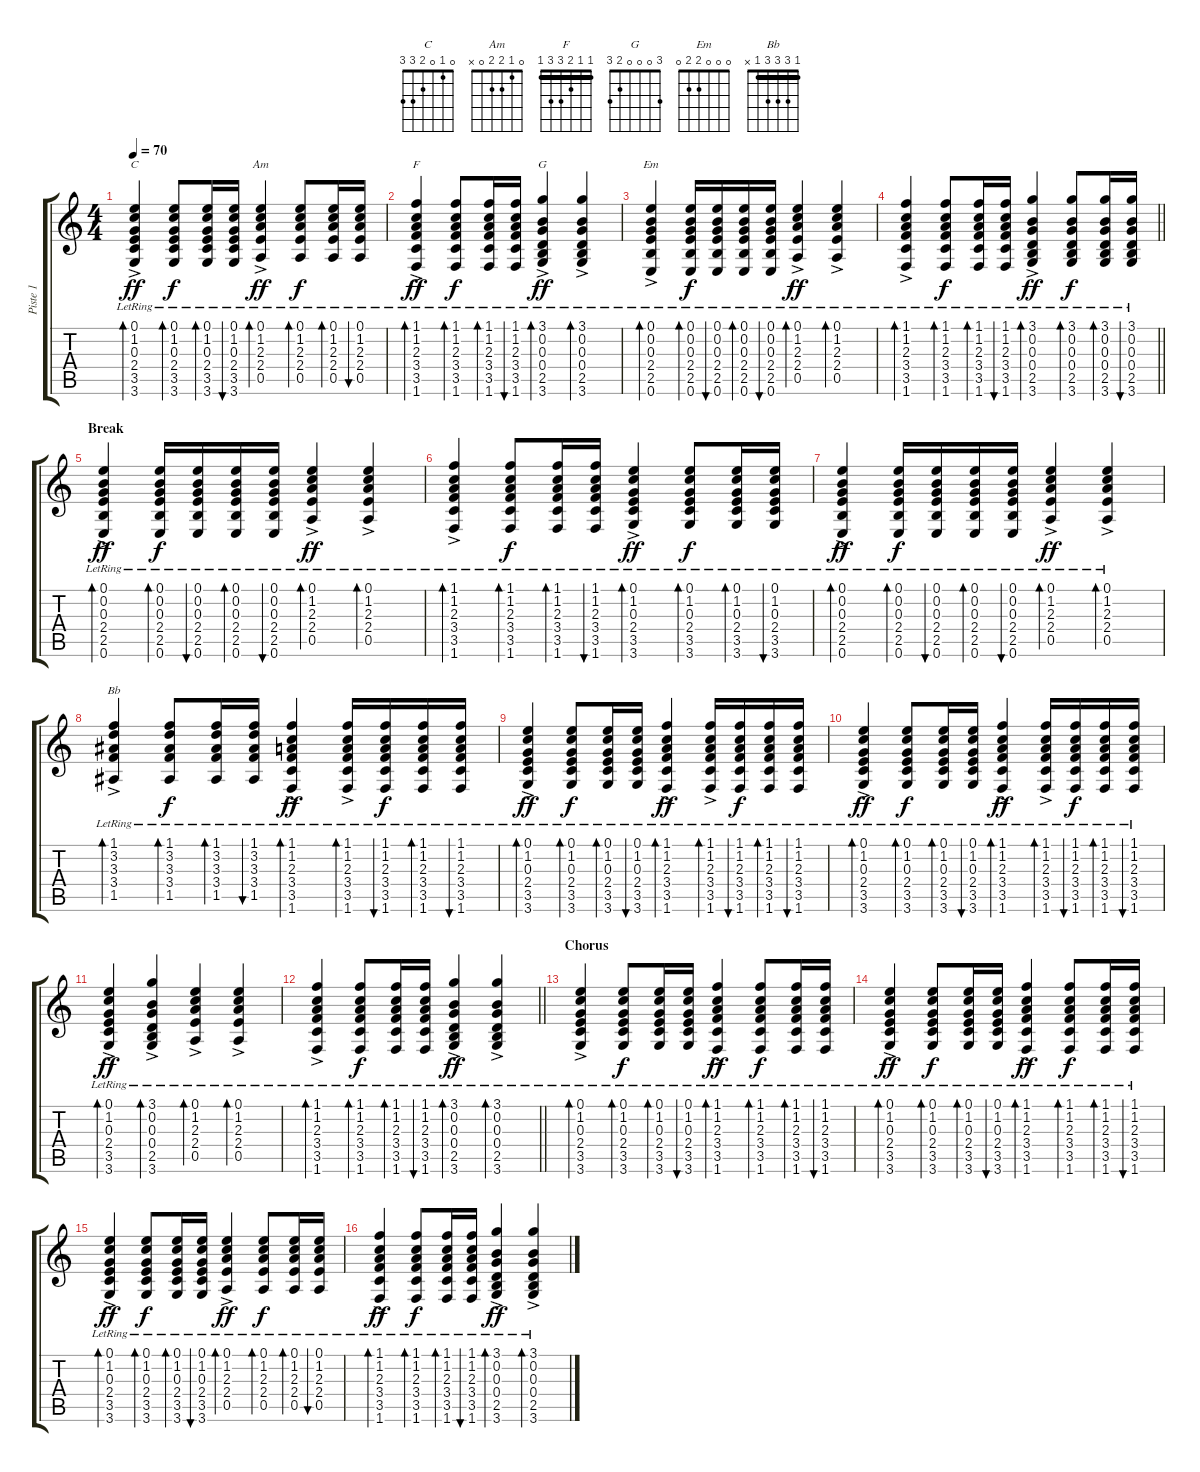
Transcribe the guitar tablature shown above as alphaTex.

\track ("Piste 1" "Piste 1") {instrument acousticguitarnylon}
\staff {score tabs}
\tuning (E4 B3 G3 D3 A2 E2) {hide}
\chord ("C" 0 1 0 2 3 3)
\chord ("Am" 0 1 2 2 0 x)
\chord ("F" 1 1 2 3 3 1) {barre 1}
\chord ("G" 3 0 0 0 2 3)
\chord ("Em" 0 0 0 2 2 0)
\chord ("Bb" 1 3 3 3 1 x) {barre 1}
\ts (4 4)
\tempo 70
\clef g2
\ks c
(0.1{ac lr} 1.2{ac lr} 0.3{ac lr} 2.4{ac lr} 3.5{ac lr} 3.6{ac lr}).4{bd 60 ch "C" dy ff} (0.1{lr} 1.2{lr} 0.3{lr} 2.4{lr} 3.5{lr} 3.6{lr}).8{bd 60 dy f} (0.1{lr} 1.2{lr} 0.3{lr} 2.4{lr} 3.5{lr} 3.6{lr}).16{bd 60} (0.1{lr} 1.2{lr} 0.3{lr} 2.4{lr} 3.5{lr} 3.6{lr}).16{bu 60} (0.1{ac lr} 1.2{ac lr} 2.3{ac lr} 2.4{ac lr} 0.5{ac lr}).4{bd 60 ch "Am" dy ff} (0.1{lr} 1.2{lr} 2.3{lr} 2.4{lr} 0.5{lr}).8{bd 60 dy f} (0.1{lr} 1.2{lr} 2.3{lr} 2.4{lr} 0.5{lr}).16{bd 60} (0.1{lr} 1.2{lr} 2.3{lr} 2.4{lr} 0.5{lr}).16{bu 60} |
(1.1{ac lr} 1.2{ac lr} 2.3{ac lr} 3.4{ac lr} 3.5{ac lr} 1.6{ac lr}).4{bd 60 ch "F" dy ff} (1.1{lr} 1.2{lr} 2.3{lr} 3.4{lr} 3.5{lr} 1.6{lr}).8{bd 60 dy f} (1.1{lr} 1.2{lr} 2.3{lr} 3.4{lr} 3.5{lr} 1.6{lr}).16{bd 60} (1.1{lr} 1.2{lr} 2.3{lr} 3.4{lr} 3.5{lr} 1.6{lr}).16{bu 60} (3.1{ac lr} 0.2{ac lr} 0.3{ac lr} 0.4{ac lr} 2.5{ac lr} 3.6{ac lr}).4{bd 60 ch "G" dy ff} (3.1{ac lr} 0.2{ac lr} 0.3{ac lr} 0.4{ac lr} 2.5{ac lr} 3.6{ac lr}).4{bd 60} |
(0.1{ac lr} 0.2{ac lr} 0.3{ac lr} 2.4{ac lr} 2.5{ac lr} 0.6{ac lr}).4{bd 60 ch "Em"} (0.1{lr} 0.2{lr} 0.3{lr} 2.4{lr} 2.5{lr} 0.6{lr}).16{bd 60 dy f} (0.1{lr} 0.2{lr} 0.3{lr} 2.4{lr} 2.5{lr} 0.6{lr}).16{bu 60} (0.1{lr} 0.2{lr} 0.3{lr} 2.4{lr} 2.5{lr} 0.6{lr}).16{bd 60} (0.1{lr} 0.2{lr} 0.3{lr} 2.4{lr} 2.5{lr} 0.6{lr}).16{bu 60} (0.1{ac lr} 1.2{ac lr} 2.3{ac lr} 2.4{ac lr} 0.5{ac lr}).4{bd 60 dy ff} (0.1{ac lr} 1.2{ac lr} 2.3{ac lr} 2.4{ac lr} 0.5{ac lr}).4{bd 60} |
\barLineRight lightlight
(1.1{ac lr} 1.2{ac lr} 2.3{ac lr} 3.4{ac lr} 3.5{ac lr} 1.6{ac lr}).4{bd 60} (1.1{lr} 1.2{lr} 2.3{lr} 3.4{lr} 3.5{lr} 1.6{lr}).8{bd 60 dy f} (1.1{lr} 1.2{lr} 2.3{lr} 3.4{lr} 3.5{lr} 1.6{lr}).16{bd 60} (1.1{lr} 1.2{lr} 2.3{lr} 3.4{lr} 3.5{lr} 1.6{lr}).16{bu 60} (3.1{ac lr} 0.2{ac lr} 0.3{ac lr} 0.4{ac lr} 2.5{ac lr} 3.6{ac lr}).4{bd 60 dy ff} (3.1{lr} 0.2{lr} 0.3{lr} 0.4{lr} 2.5{lr} 3.6{lr}).8{bd 60 dy f} (3.1{lr} 0.2{lr} 0.3{lr} 0.4{lr} 2.5{lr} 3.6{lr}).16{bd 60} (3.1{lr} 0.2{lr} 0.3{lr} 0.4{lr} 2.5{lr} 3.6{lr}).16{bu 60} |
\section ("" "Break")
(0.1{ac lr} 0.2{ac lr} 0.3{ac lr} 2.4{ac lr} 2.5{ac lr} 0.6{ac lr}).4{bd 60 dy ff} (0.1{lr} 0.2{lr} 0.3{lr} 2.4{lr} 2.5{lr} 0.6{lr}).16{bd 60 dy f} (0.1{lr} 0.2{lr} 0.3{lr} 2.4{lr} 2.5{lr} 0.6{lr}).16{bu 60} (0.1{lr} 0.2{lr} 0.3{lr} 2.4{lr} 2.5{lr} 0.6{lr}).16{bd 60} (0.1{lr} 0.2{lr} 0.3{lr} 2.4{lr} 2.5{lr} 0.6{lr}).16{bu 60} (0.1{ac lr} 1.2{ac lr} 2.3{ac lr} 2.4{ac lr} 0.5{ac lr}).4{bd 60 dy ff} (0.1{ac lr} 1.2{ac lr} 2.3{ac lr} 2.4{ac lr} 0.5{ac lr}).4{bd 60} |
(1.1{ac lr} 1.2{ac lr} 2.3{ac lr} 3.4{ac lr} 3.5{ac lr} 1.6{ac lr}).4{bd 60} (1.1{lr} 1.2{lr} 2.3{lr} 3.4{lr} 3.5{lr} 1.6{lr}).8{bd 60 dy f} (1.1{lr} 1.2{lr} 2.3{lr} 3.4{lr} 3.5{lr} 1.6{lr}).16{bd 60} (1.1{lr} 1.2{lr} 2.3{lr} 3.4{lr} 3.5{lr} 1.6{lr}).16{bu 60} (0.1{ac lr} 1.2{ac lr} 0.3{ac lr} 2.4{ac lr} 3.5{ac lr} 3.6{ac lr}).4{bd 60 dy ff} (0.1{lr} 1.2{lr} 0.3{lr} 2.4{lr} 3.5{lr} 3.6{lr}).8{bd 60 dy f} (0.1{lr} 1.2{lr} 0.3{lr} 2.4{lr} 3.5{lr} 3.6{lr}).16{bd 60} (0.1{lr} 1.2{lr} 0.3{lr} 2.4{lr} 3.5{lr} 3.6{lr}).16{bu 60} |
(0.1{ac lr} 0.2{ac lr} 0.3{ac lr} 2.4{ac lr} 2.5{ac lr} 0.6{ac lr}).4{bd 60 dy ff} (0.1{lr} 0.2{lr} 0.3{lr} 2.4{lr} 2.5{lr} 0.6{lr}).16{bd 60 dy f} (0.1{lr} 0.2{lr} 0.3{lr} 2.4{lr} 2.5{lr} 0.6{lr}).16{bu 60} (0.1{lr} 0.2{lr} 0.3{lr} 2.4{lr} 2.5{lr} 0.6{lr}).16{bd 60} (0.1{lr} 0.2{lr} 0.3{lr} 2.4{lr} 2.5{lr} 0.6{lr}).16{bu 60} (0.1{ac lr} 1.2{ac lr} 2.3{ac lr} 2.4{ac lr} 0.5{ac lr}).4{bd 60 dy ff} (0.1{ac lr} 1.2{ac lr} 2.3{ac lr} 2.4{ac lr} 0.5{ac lr}).4{bd 60} |
(1.1{ac lr} 3.2{ac lr} 3.3{ac lr} 3.4{ac lr} 1.5{ac lr}).4{bd 30 ch "Bb"} (1.1{lr} 3.2{lr} 3.3{lr} 3.4{lr} 1.5{lr}).8{bd 60 dy f} (1.1{lr} 3.2{lr} 3.3{lr} 3.4{lr} 1.5{lr}).16{bd 60} (1.1{lr} 3.2{lr} 3.3{lr} 3.4{lr} 1.5{lr}).16{bu 60} (1.1{ac lr} 1.2{ac lr} 2.3{ac lr} 3.4{ac lr} 3.5{ac lr} 1.6{ac lr}).4{bd 60 dy ff} (1.1{ac lr} 1.2{ac lr} 2.3{ac lr} 3.4{ac lr} 3.5{ac lr} 1.6{ac lr}).16{bd 60} (1.1{lr} 1.2{lr} 2.3{lr} 3.4{lr} 3.5{lr} 1.6{lr}).16{bu 60 dy f} (1.1{lr} 1.2{lr} 2.3{lr} 3.4{lr} 3.5{lr} 1.6{lr}).16{bd 60} (1.1{lr} 1.2{lr} 2.3{lr} 3.4{lr} 3.5{lr} 1.6{lr}).16{bu 60} |
(0.1{ac lr} 1.2{ac lr} 0.3{ac lr} 2.4{ac lr} 3.5{ac lr} 3.6{ac lr}).4{bd 60 dy ff} (0.1{lr} 1.2{lr} 0.3{lr} 2.4{lr} 3.5{lr} 3.6{lr}).8{bd 60 dy f} (0.1{lr} 1.2{lr} 0.3{lr} 2.4{lr} 3.5{lr} 3.6{lr}).16{bd 60} (0.1{lr} 1.2{lr} 0.3{lr} 2.4{lr} 3.5{lr} 3.6{lr}).16{bu 60} (1.1{ac lr} 1.2{ac lr} 2.3{ac lr} 3.4{ac lr} 3.5{ac lr} 1.6{ac lr}).4{bd 60 dy ff} (1.1{ac lr} 1.2{ac lr} 2.3{ac lr} 3.4{ac lr} 3.5{ac lr} 1.6{ac lr}).16{bd 60} (1.1{lr} 1.2{lr} 2.3{lr} 3.4{lr} 3.5{lr} 1.6{lr}).16{bu 60 dy f} (1.1{lr} 1.2{lr} 2.3{lr} 3.4{lr} 3.5{lr} 1.6{lr}).16{bd 60} (1.1{lr} 1.2{lr} 2.3{lr} 3.4{lr} 3.5{lr} 1.6{lr}).16{bu 60} |
(0.1{ac lr} 1.2{ac lr} 0.3{ac lr} 2.4{ac lr} 3.5{ac lr} 3.6{ac lr}).4{bd 60 dy ff} (0.1{lr} 1.2{lr} 0.3{lr} 2.4{lr} 3.5{lr} 3.6{lr}).8{bd 60 dy f} (0.1{lr} 1.2{lr} 0.3{lr} 2.4{lr} 3.5{lr} 3.6{lr}).16{bd 60} (0.1{lr} 1.2{lr} 0.3{lr} 2.4{lr} 3.5{lr} 3.6{lr}).16{bu 60} (1.1{ac lr} 1.2{ac lr} 2.3{ac lr} 3.4{ac lr} 3.5{ac lr} 1.6{ac lr}).4{bd 60 dy ff} (1.1{ac lr} 1.2{ac lr} 2.3{ac lr} 3.4{ac lr} 3.5{ac lr} 1.6{ac lr}).16{bd 60} (1.1{lr} 1.2{lr} 2.3{lr} 3.4{lr} 3.5{lr} 1.6{lr}).16{bu 60 dy f} (1.1{lr} 1.2{lr} 2.3{lr} 3.4{lr} 3.5{lr} 1.6{lr}).16{bd 60} (1.1{lr} 1.2{lr} 2.3{lr} 3.4{lr} 3.5{lr} 1.6{lr}).16{bu 60} |
(0.1{ac lr} 1.2{ac lr} 0.3{ac lr} 2.4{ac lr} 3.5{ac lr} 3.6{ac lr}).4{bd 60 dy ff} (3.1{ac lr} 0.2{ac lr} 0.3{ac lr} 0.4{ac lr} 2.5{ac lr} 3.6{ac lr}).4{bd 60} (0.1{ac lr} 1.2{ac lr} 2.3{ac lr} 2.4{ac lr} 0.5{ac lr}).4{bd 60} (0.1{ac lr} 1.2{ac lr} 2.3{ac lr} 2.4{ac lr} 0.5{ac lr}).4{bd 60} |
\barLineRight lightlight
(1.1{ac lr} 1.2{ac lr} 2.3{ac lr} 3.4{ac lr} 3.5{ac lr} 1.6{ac lr}).4{bd 60} (1.1{lr} 1.2{lr} 2.3{lr} 3.4{lr} 3.5{lr} 1.6{lr}).8{bd 60 dy f} (1.1{lr} 1.2{lr} 2.3{lr} 3.4{lr} 3.5{lr} 1.6{lr}).16{bd 60} (1.1{lr} 1.2{lr} 2.3{lr} 3.4{lr} 3.5{lr} 1.6{lr}).16{bu 60} (3.1{ac lr} 0.2{ac lr} 0.3{ac lr} 0.4{ac lr} 2.5{ac lr} 3.6{ac lr}).4{bd 60 dy ff} (3.1{ac lr} 0.2{ac lr} 0.3{ac lr} 0.4{ac lr} 2.5{ac lr} 3.6{ac lr}).4{bd 60} |
\section ("" "Chorus")
(0.1{ac lr} 1.2{ac lr} 0.3{ac lr} 2.4{ac lr} 3.5{ac lr} 3.6{ac lr}).4{bd 60} (0.1{lr} 1.2{lr} 0.3{lr} 2.4{lr} 3.5{lr} 3.6{lr}).8{bd 60 dy f} (0.1{lr} 1.2{lr} 0.3{lr} 2.4{lr} 3.5{lr} 3.6{lr}).16{bd 60} (0.1{lr} 1.2{lr} 0.3{lr} 2.4{lr} 3.5{lr} 3.6{lr}).16{bu 60} (1.1{ac lr} 1.2{ac lr} 2.3{ac lr} 3.4{ac lr} 3.5{ac lr} 1.6{ac lr}).4{bd 60 dy ff} (1.1{lr} 1.2{lr} 2.3{lr} 3.4{lr} 3.5{lr} 1.6{lr}).8{bd 60 dy f} (1.1{lr} 1.2{lr} 2.3{lr} 3.4{lr} 3.5{lr} 1.6{lr}).16{bd 60} (1.1{lr} 1.2{lr} 2.3{lr} 3.4{lr} 3.5{lr} 1.6{lr}).16{bu 60} |
(0.1{ac lr} 1.2{ac lr} 0.3{ac lr} 2.4{ac lr} 3.5{ac lr} 3.6{ac lr}).4{bd 60 dy ff} (0.1{lr} 1.2{lr} 0.3{lr} 2.4{lr} 3.5{lr} 3.6{lr}).8{bd 60 dy f} (0.1{lr} 1.2{lr} 0.3{lr} 2.4{lr} 3.5{lr} 3.6{lr}).16{bd 60} (0.1{lr} 1.2{lr} 0.3{lr} 2.4{lr} 3.5{lr} 3.6{lr}).16{bu 60} (1.1{ac lr} 1.2{ac lr} 2.3{ac lr} 3.4{ac lr} 3.5{ac lr} 1.6{ac lr}).4{bd 60 dy ff} (1.1{lr} 1.2{lr} 2.3{lr} 3.4{lr} 3.5{lr} 1.6{lr}).8{bd 60 dy f} (1.1{lr} 1.2{lr} 2.3{lr} 3.4{lr} 3.5{lr} 1.6{lr}).16{bd 60} (1.1{lr} 1.2{lr} 2.3{lr} 3.4{lr} 3.5{lr} 1.6{lr}).16{bu 60} |
(0.1{ac lr} 1.2{ac lr} 0.3{ac lr} 2.4{ac lr} 3.5{ac lr} 3.6{ac lr}).4{bd 60 dy ff} (0.1{lr} 1.2{lr} 0.3{lr} 2.4{lr} 3.5{lr} 3.6{lr}).8{bd 60 dy f} (0.1{lr} 1.2{lr} 0.3{lr} 2.4{lr} 3.5{lr} 3.6{lr}).16{bd 60} (0.1{lr} 1.2{lr} 0.3{lr} 2.4{lr} 3.5{lr} 3.6{lr}).16{bu 60} (0.1{ac lr} 1.2{ac lr} 2.3{ac lr} 2.4{ac lr} 0.5{ac lr}).4{bd 60 dy ff} (0.1{lr} 1.2{lr} 2.3{lr} 2.4{lr} 0.5{lr}).8{bd 60 dy f} (0.1{lr} 1.2{lr} 2.3{lr} 2.4{lr} 0.5{lr}).16{bd 60} (0.1{lr} 1.2{lr} 2.3{lr} 2.4{lr} 0.5{lr}).16{bu 60} |
(1.1{ac lr} 1.2{ac lr} 2.3{ac lr} 3.4{ac lr} 3.5{ac lr} 1.6{ac lr}).4{bd 60 dy ff} (1.1{lr} 1.2{lr} 2.3{lr} 3.4{lr} 3.5{lr} 1.6{lr}).8{bd 60 dy f} (1.1{lr} 1.2{lr} 2.3{lr} 3.4{lr} 3.5{lr} 1.6{lr}).16{bd 60} (1.1{lr} 1.2{lr} 2.3{lr} 3.4{lr} 3.5{lr} 1.6{lr}).16{bu 60} (3.1{ac lr} 0.2{ac lr} 0.3{ac lr} 0.4{ac lr} 2.5{ac lr} 3.6{ac lr}).4{bd 60 dy ff} (3.1{ac lr} 0.2{ac lr} 0.3{ac lr} 0.4{ac lr} 2.5{ac lr} 3.6{ac lr}).4{bd 60}
